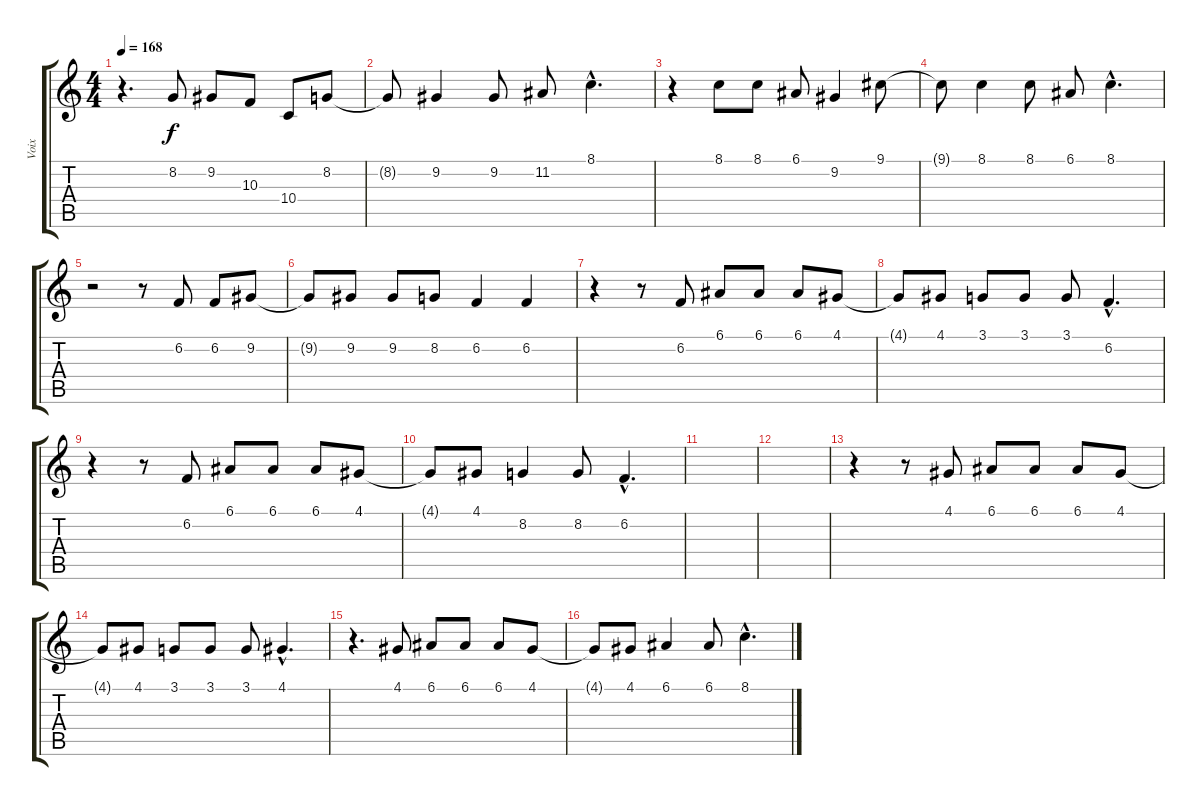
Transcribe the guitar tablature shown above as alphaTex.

\track ("Voix" "Voix") {instrument accordion}
\staff {score tabs}
\tuning (E4 B3 G3 D3 A2 E2) {hide}
\ts (4 4)
\tempo 168
\clef g2
\ks c
r.4{d dy f} 8.2.8 9.2.8 10.3.8 10.4.8 8.2.8 |
8.2{t}.8 9.2.4 9.2.8 11.2.8 8.1{hac}.4{d} |
r.4 8.1.8 8.1.8 6.1.8 9.2.4 9.1.8 |
9.1{t}.8 8.1.4 8.1.8 6.1.8 8.1{hac}.4{d} |
r.2 r.8 6.2.8 6.2.8 9.2.8 |
9.2{t}.8 9.2.8 9.2.8 8.2.8 6.2.4 6.2.4 |
r.4 r.8 6.2.8 6.1.8 6.1.8 6.1.8 4.1.8 |
4.1{t}.8 4.1.8 3.1.8 3.1.8 3.1.8 6.2{hac}.4{d} |
r.4 r.8 6.2.8 6.1.8 6.1.8 6.1.8 4.1.8 |
4.1{t}.8 4.1.8 8.2.4 8.2.8 6.2{hac}.4{d} |
|
|
r.4 r.8 4.1.8 6.1.8 6.1.8 6.1.8 4.1.8 |
4.1{t}.8 4.1.8 3.1.8 3.1.8 3.1.8 4.1{hac}.4{d} |
r.4{d} 4.1.8 6.1.8 6.1.8 6.1.8 4.1.8 |
4.1{t}.8 4.1.8 6.1.4 6.1.8 8.1{hac}.4{d}
